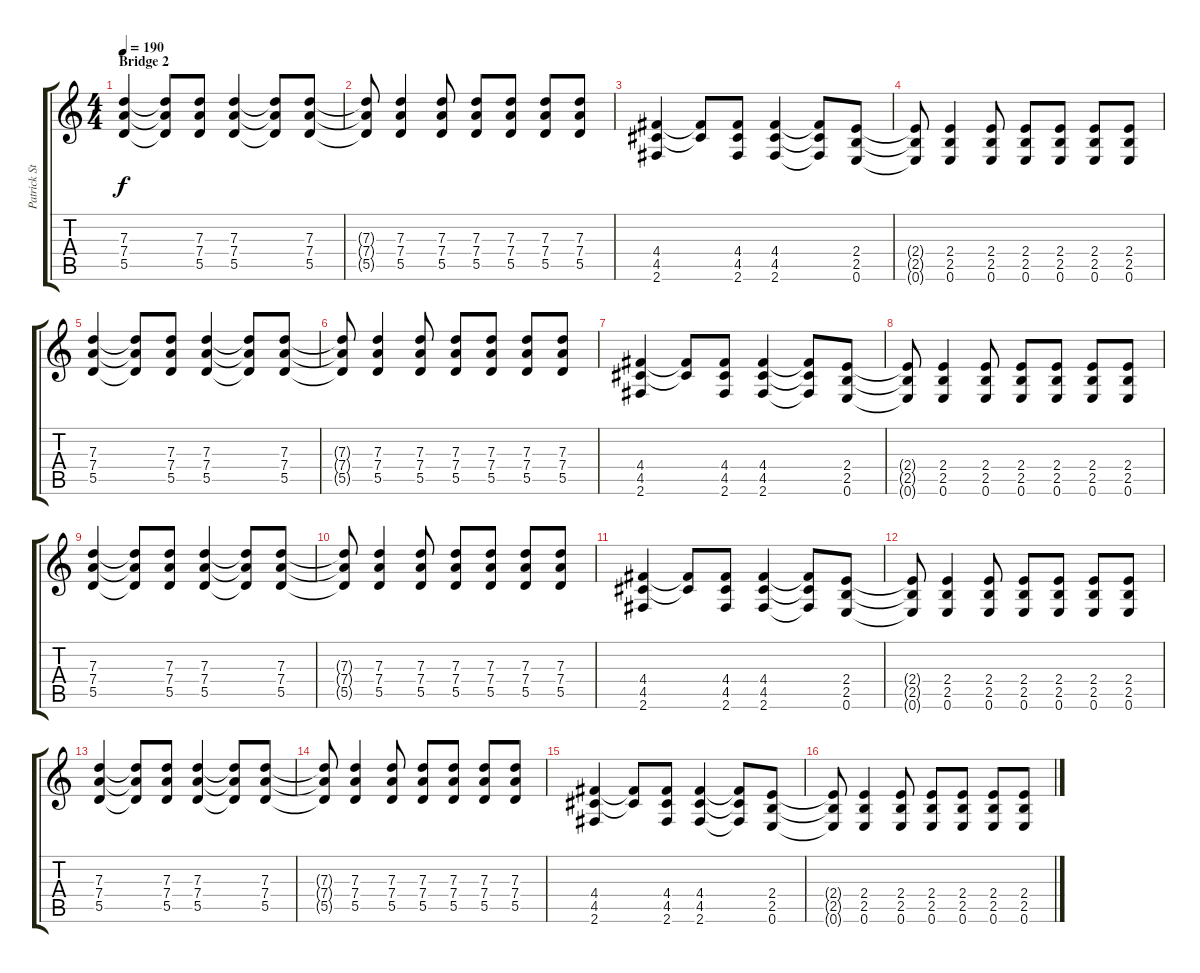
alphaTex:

\track ("Patrick Stump (Rythmn Guitar)" "Patrick St") {instrument overdrivenguitar}
\staff {score tabs}
\tuning (E4 B3 G3 D3 A2 E2) {hide}
\ts (4 4)
\section ("" "Bridge 2")
\tempo 190
\clef g2
\ks c
(7.3 7.4 5.5).4{dy f} (7.3{t} 7.4{t} 5.5{t}).8 (7.3 7.4 5.5).8 (7.3 7.4 5.5).4 (7.3{t} 7.4{t} 5.5{t}).8 (7.3 7.4 5.5).8 |
(7.3{t} 7.4{t} 5.5{t}).8 (7.3 7.4 5.5).4 (7.3 7.4 5.5).8 (7.3 7.4 5.5).8 (7.3 7.4 5.5).8 (7.3 7.4 5.5).8 (7.3 7.4 5.5).8 |
(4.4 4.5 2.6).4 (4.4{t} 4.5{t}).8 (4.4 4.5 2.6).8 (4.4 4.5 2.6).4 (4.4{t} 4.5{t} 2.6{t}).8 (2.4 2.5 0.6).8 |
(2.4{t} 2.5{t} 0.6{t}).8 (2.4 2.5 0.6).4 (2.4 2.5 0.6).8 (2.4 2.5 0.6).8 (2.4 2.5 0.6).8 (2.4 2.5 0.6).8 (2.4 2.5 0.6).8 |
(7.3 7.4 5.5).4 (7.3{t} 7.4{t} 5.5{t}).8 (7.3 7.4 5.5).8 (7.3 7.4 5.5).4 (7.3{t} 7.4{t} 5.5{t}).8 (7.3 7.4 5.5).8 |
(7.3{t} 7.4{t} 5.5{t}).8 (7.3 7.4 5.5).4 (7.3 7.4 5.5).8 (7.3 7.4 5.5).8 (7.3 7.4 5.5).8 (7.3 7.4 5.5).8 (7.3 7.4 5.5).8 |
(4.4 4.5 2.6).4 (4.4{t} 4.5{t}).8 (4.4 4.5 2.6).8 (4.4 4.5 2.6).4 (4.4{t} 4.5{t} 2.6{t}).8 (2.4 2.5 0.6).8 |
(2.4{t} 2.5{t} 0.6{t}).8 (2.4 2.5 0.6).4 (2.4 2.5 0.6).8 (2.4 2.5 0.6).8 (2.4 2.5 0.6).8 (2.4 2.5 0.6).8 (2.4 2.5 0.6).8 |
(7.3 7.4 5.5).4 (7.3{t} 7.4{t} 5.5{t}).8 (7.3 7.4 5.5).8 (7.3 7.4 5.5).4 (7.3{t} 7.4{t} 5.5{t}).8 (7.3 7.4 5.5).8 |
(7.3{t} 7.4{t} 5.5{t}).8 (7.3 7.4 5.5).4 (7.3 7.4 5.5).8 (7.3 7.4 5.5).8 (7.3 7.4 5.5).8 (7.3 7.4 5.5).8 (7.3 7.4 5.5).8 |
(4.4 4.5 2.6).4 (4.4{t} 4.5{t}).8 (4.4 4.5 2.6).8 (4.4 4.5 2.6).4 (4.4{t} 4.5{t} 2.6{t}).8 (2.4 2.5 0.6).8 |
(2.4{t} 2.5{t} 0.6{t}).8 (2.4 2.5 0.6).4 (2.4 2.5 0.6).8 (2.4 2.5 0.6).8 (2.4 2.5 0.6).8 (2.4 2.5 0.6).8 (2.4 2.5 0.6).8 |
(7.3 7.4 5.5).4 (7.3{t} 7.4{t} 5.5{t}).8 (7.3 7.4 5.5).8 (7.3 7.4 5.5).4 (7.3{t} 7.4{t} 5.5{t}).8 (7.3 7.4 5.5).8 |
(7.3{t} 7.4{t} 5.5{t}).8 (7.3 7.4 5.5).4 (7.3 7.4 5.5).8 (7.3 7.4 5.5).8 (7.3 7.4 5.5).8 (7.3 7.4 5.5).8 (7.3 7.4 5.5).8 |
(4.4 4.5 2.6).4 (4.4{t} 4.5{t}).8 (4.4 4.5 2.6).8 (4.4 4.5 2.6).4 (4.4{t} 4.5{t} 2.6{t}).8 (2.4 2.5 0.6).8 |
(2.4{t} 2.5{t} 0.6{t}).8 (2.4 2.5 0.6).4 (2.4 2.5 0.6).8 (2.4 2.5 0.6).8 (2.4 2.5 0.6).8 (2.4 2.5 0.6).8 (2.4 2.5 0.6).8
